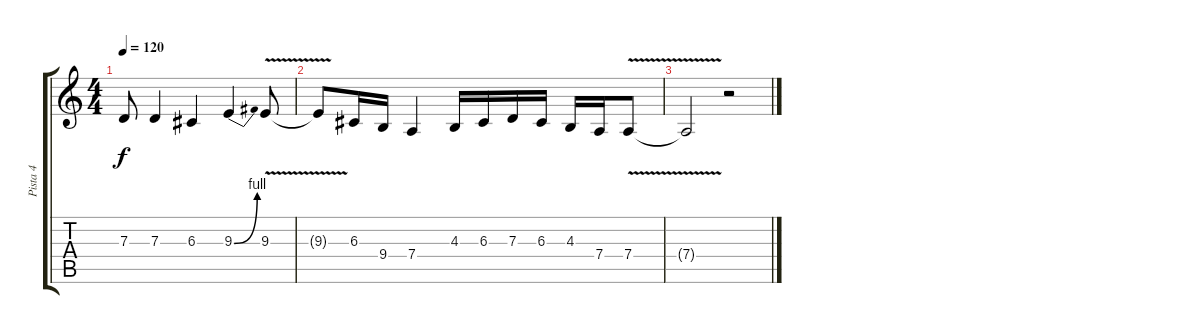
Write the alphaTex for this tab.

\track ("Pista 4" "Pista 4") {instrument lead2sawtooth}
\staff {score tabs}
\tuning (E4 B3 G3 D3 A2 E2) {hide}
\ts (4 4)
\tempo 120
\clef g2
\ks c
7.3.8{dy f} 7.3.4 6.3.4 9.3{be (bend 0 0 60 4)}.4 9.3{v}.8 |
9.3{t}.8 6.3.16 9.4.16 7.4.4 4.3.16 6.3.16 7.3.16 6.3.16 4.3.16 7.4.16 7.4{v}.8 |
7.4{t}.2 r.2
